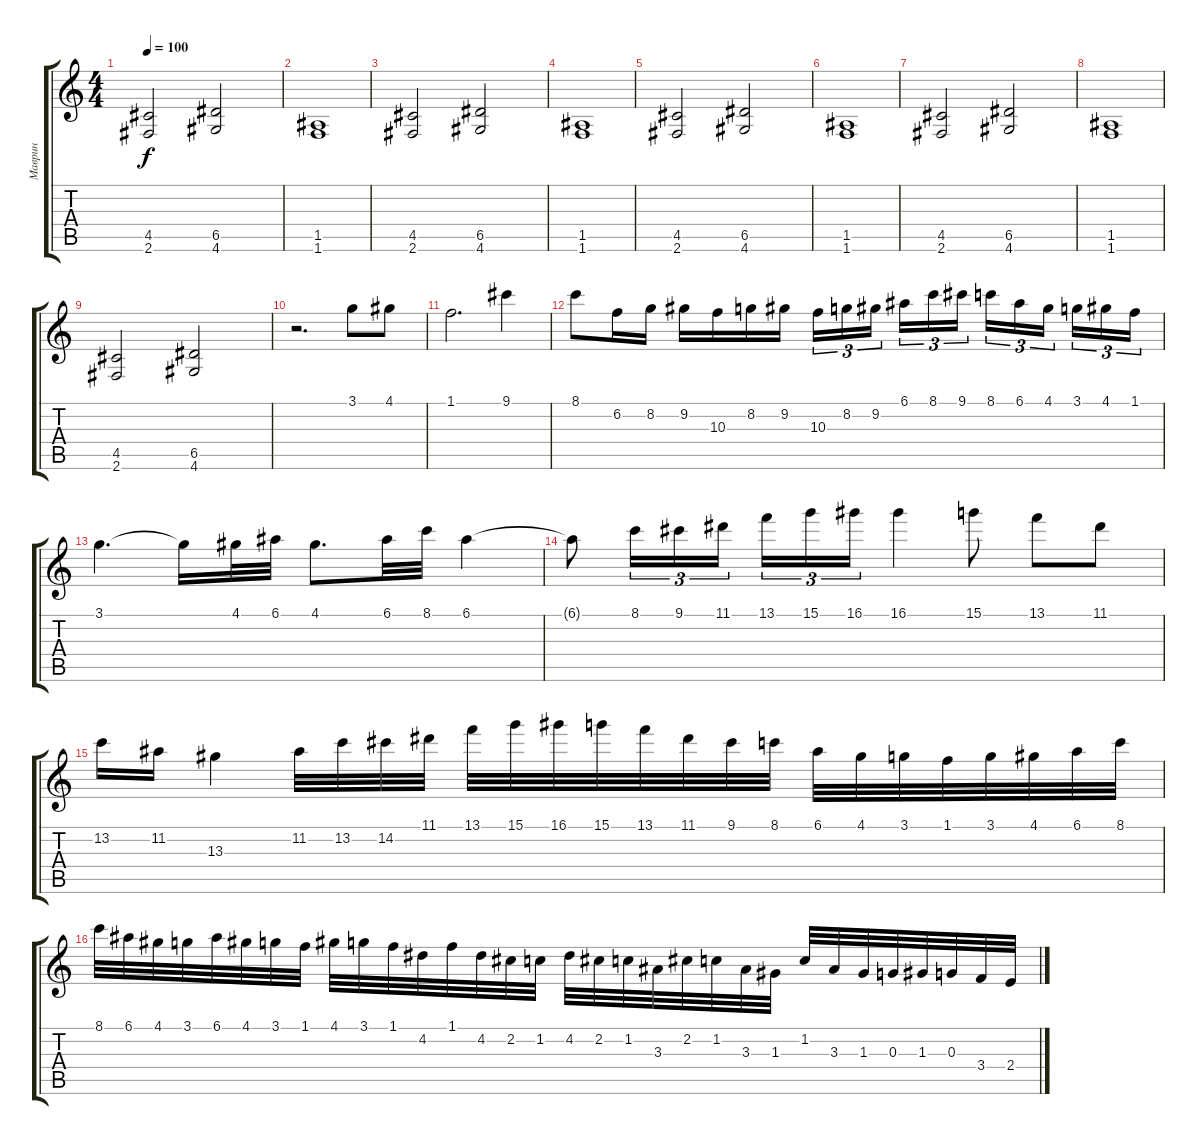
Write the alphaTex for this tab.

\track ("Маврин" "Маврин") {instrument distortionguitar}
\staff {score tabs}
\tuning (E4 B3 G3 D3 A2 E2) {hide}
\ts (4 4)
\tempo 100
\clef g2
\ks c
(4.5 2.6).2{dy f} (6.5 4.6).2 |
(1.5 1.6).1 |
(4.5 2.6).2 (6.5 4.6).2 |
(1.5 1.6).1 |
(4.5 2.6).2 (6.5 4.6).2 |
(1.5 1.6).1 |
(4.5 2.6).2 (6.5 4.6).2 |
(1.5 1.6).1 |
(4.5 2.6).2 (6.5 4.6).2 |
r.2{d} 3.1.8 4.1.8 |
1.1.2{d} 9.1.4 |
8.1.8 6.2.16 8.2.16 9.2.16 10.3.16 8.2.16 9.2.16 10.3.16{tu (3 2)} 8.2.16{tu (3 2)} 9.2.16{tu (3 2) beam splitsecondary} 6.1.16{tu (3 2)} 8.1.16{tu (3 2)} 9.1.16{tu (3 2)} 8.1.16{tu (3 2)} 6.1.16{tu (3 2)} 4.1.16{tu (3 2) beam splitsecondary} 3.1.16{tu (3 2)} 4.1.16{tu (3 2)} 1.1.16{tu (3 2)} |
3.1.4{d} 3.1{t}.16 4.1.32 6.1.32 4.1.8{d} 6.1.32 8.1.32 6.1.4 |
6.1{t}.8 8.1.16{tu (3 2)} 9.1.16{tu (3 2)} 11.1.16{tu (3 2)} 13.1.16{tu (3 2)} 15.1.16{tu (3 2)} 16.1.16{tu (3 2)} 16.1.4 15.1.8 13.1.8 11.1.8 |
13.2.16 11.2.16 13.3.4 11.2.32 13.2.32 14.2.32 11.1.32 13.1.32 15.1.32 16.1.32 15.1.32 13.1.32 11.1.32 9.1.32 8.1.32 6.1.32 4.1.32 3.1.32 1.1.32 3.1.32 4.1.32 6.1.32 8.1.32 |
8.1.32 6.1.32 4.1.32 3.1.32 6.1.32 4.1.32 3.1.32 1.1.32 4.1.32 3.1.32 1.1.32 4.2.32 1.1.32 4.2.32 2.2.32 1.2.32 4.2.32 2.2.32 1.2.32 3.3.32 2.2.32 1.2.32 3.3.32 1.3.32 1.2.32 3.3.32 1.3.32 0.3.32 1.3.32 0.3.32 3.4.32 2.4.32
